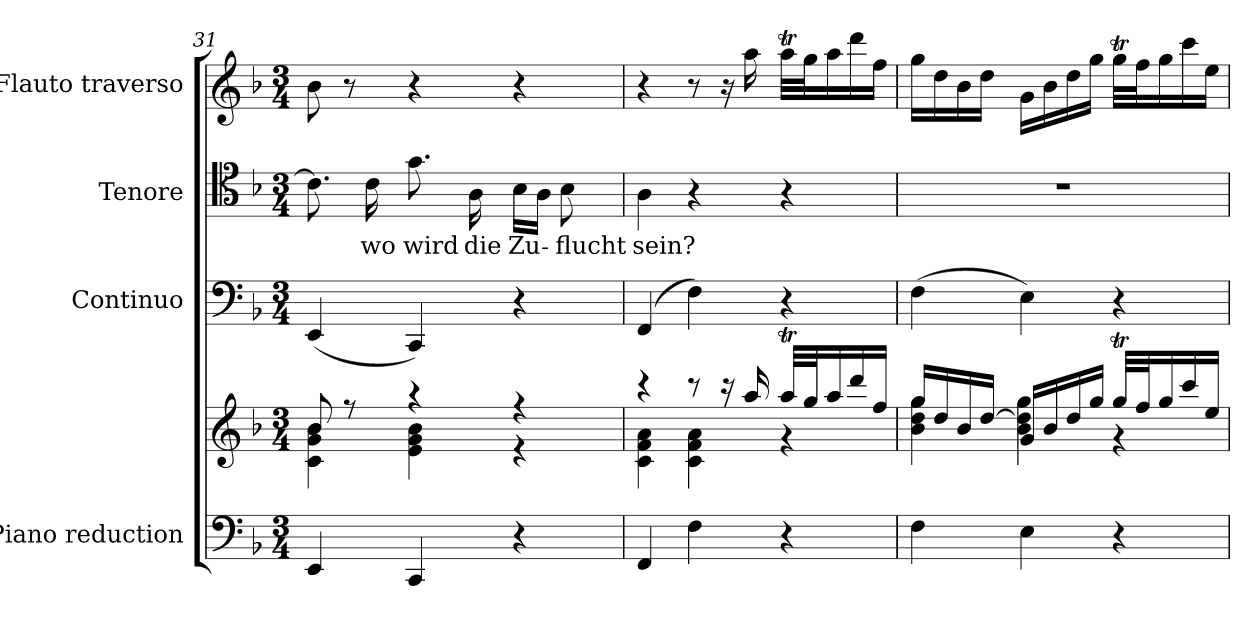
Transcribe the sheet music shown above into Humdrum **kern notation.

**kern	**kern	**kern	**kern	**text	**kern
*part4	*part4	*part3	*part2	*part2	*part1
*staff5	*staff4	*staff3	*staff2	*staff2	*staff1
*I"Piano reduction	*	*I"Continuo	*I"Tenore	*	*I"Flauto traverso
*I'Pno	*	*	*	*	*I'Fl
*clefF4	*clefG2	*clefF4	*clefC4	*	*clefG2
*k[b-]	*k[b-]	*k[b-]	*k[b-]	*	*k[b-]
*M3/4	*M3/4	*M3/4	*M3/4	*	*M3/4
=31	=31	=31	=31	=31	=31
*	*^	*	*	*	*
4EE/	8b-/	4c\ 4g\ 4b-\	(<4EE/	8.c\]	.	8b-\
.	8r	.	.	.	.	8r
!	!	!	!	!	!LO:LY:b	!
.	.	.	.	16c\	wo	.
!	!	!	!	!	!LO:LY:b	!
4CC/	4r	4e\ 4g\ 4b-\	4CC/)	8.g\	wird	4r
!	!	!	!	!	!LO:LY:b	!
.	.	.	.	16A\	die	.
!	!	!	!	!	!LO:LY:b	!
4r	4r	4r	4r	16B-\LL	Zu-	4r
.	.	.	.	16A\JJ	.	.
!	!	!	!	!	!LO:LY:b	!
.	.	.	.	8B-\	-flucht	.
!!LO:LB:g=z
=32	=32	=32	=32	=32	=32	=32
!	!	!	!	!	!LO:LY:b	!
4FF/	4r	4c\ 4f\ 4a\	(>4FF/	4A\	sein?	4r
4F\	8r	4c\ 4f\ 4a\	4F\)	4r	.	8r
.	16r	.	.	.	.	16r
.	16aa/	.	.	.	.	16aa\
4r	32aat/LLL	4r	4r	4r	.	32aat\LLL
.	32gg/J	.	.	.	.	32gg\J
.	16aa/	.	.	.	.	16aa\
.	16ddd/	.	.	.	.	16ddd\
.	16ff/JJ	.	.	.	.	16ff\JJ
=33	=33	=33	=33	=33	=33	=33
4F\	16gg/LL	4b-\ 4dd\ 4gg\	(>4F\	2.r	.	16gg\LL
.	16dd/	.	.	.	.	16dd\
.	16b-/	.	.	.	.	16b-\
.	[16dd/JJ	.	.	.	.	16dd\JJ
4E\	16g/LL	4b-\ 4dd\] 4gg\	4E\)	.	.	16g\LL
.	16b-/	.	.	.	.	16b-\
.	16dd/	.	.	.	.	16dd\
.	16gg/JJ	.	.	.	.	16gg\JJ
4r	32ggT/LLL	4r	4r	.	.	32ggT\LLL
.	32ff/J	.	.	.	.	32ff\J
.	16gg/	.	.	.	.	16gg\
.	16ccc/	.	.	.	.	16ccc\
.	16ee/JJ	.	.	.	.	16ee\JJ
*	*v	*v	*	*	*	*
=	=	=	=	=	=
*-	*-	*-	*-	*-	*-
